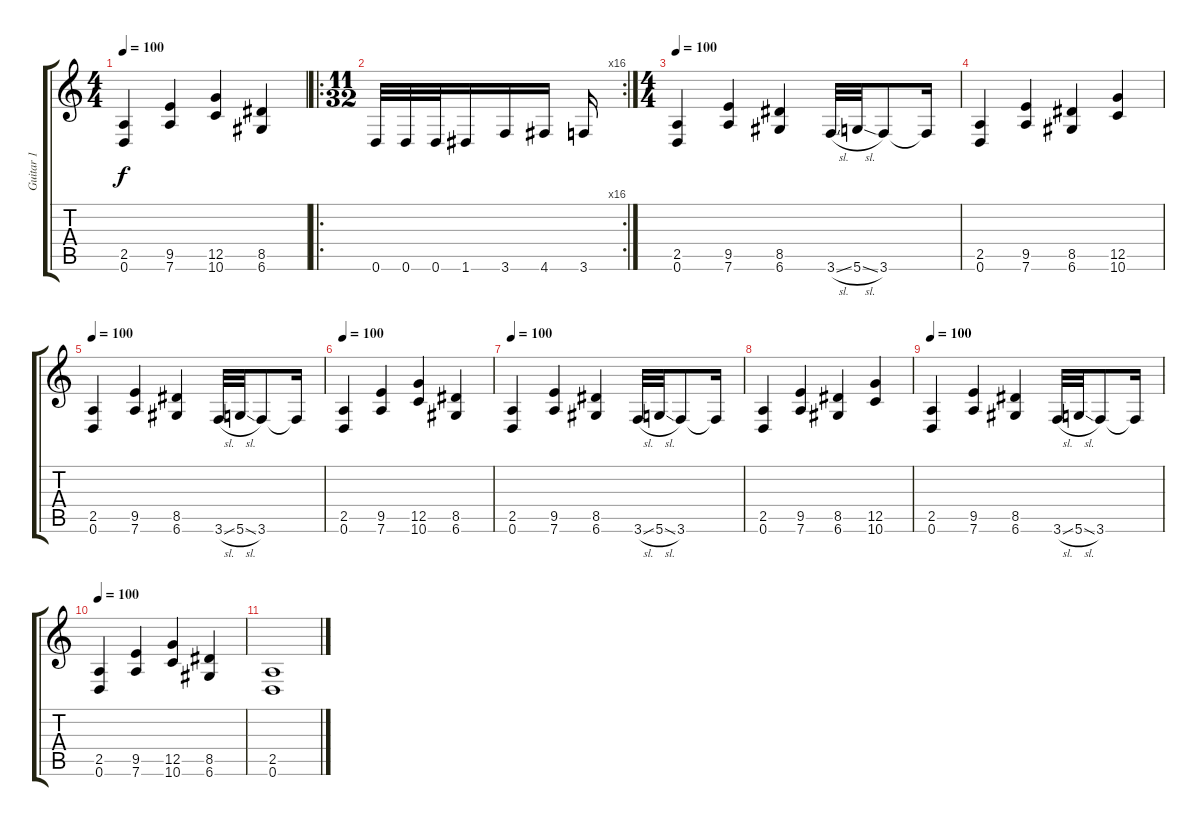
\track ("Guitar 1" "Guitar 1") {instrument distortionguitar}
\staff {score tabs}
\tuning (D4 A3 F3 C3 G2 D2) {hide}
\ts (4 4)
\tempo 100
\clef g2
\ks c
(2.5 0.6).4{dy f} (9.5 7.6).4 (12.5 10.6).4 (8.5 6.6).4 |
\ro
\rc 16
\ts (11 32)
0.6.32 0.6.32 0.6.32 1.6.16 3.6.16 4.6.16 3.6.16 |
\ts (4 4)
\tempo 100
(2.5 0.6).4 (9.5 7.6).4 (8.5 6.6).4 3.6{sl}.32 5.6{sl}.32 3.6.8 3.6{t}.16 |
(2.5 0.6).4 (9.5 7.6).4 (8.5 6.6).4 (12.5 10.6).4 |
\tempo 100
(2.5 0.6).4 (9.5 7.6).4 (8.5 6.6).4 3.6{sl}.32 5.6{sl}.32 3.6.8 3.6{t}.16 |
\tempo 100
(2.5 0.6).4 (9.5 7.6).4 (12.5 10.6).4 (8.5 6.6).4 |
\tempo 100
(2.5 0.6).4 (9.5 7.6).4 (8.5 6.6).4 3.6{sl}.32 5.6{sl}.32 3.6.8 3.6{t}.16 |
(2.5 0.6).4 (9.5 7.6).4 (8.5 6.6).4 (12.5 10.6).4 |
\tempo 100
(2.5 0.6).4 (9.5 7.6).4 (8.5 6.6).4 3.6{sl}.32 5.6{sl}.32 3.6.8 3.6{t}.16 |
\tempo 100
(2.5 0.6).4 (9.5 7.6).4 (12.5 10.6).4 (8.5 6.6).4 |
(2.5 0.6).1
